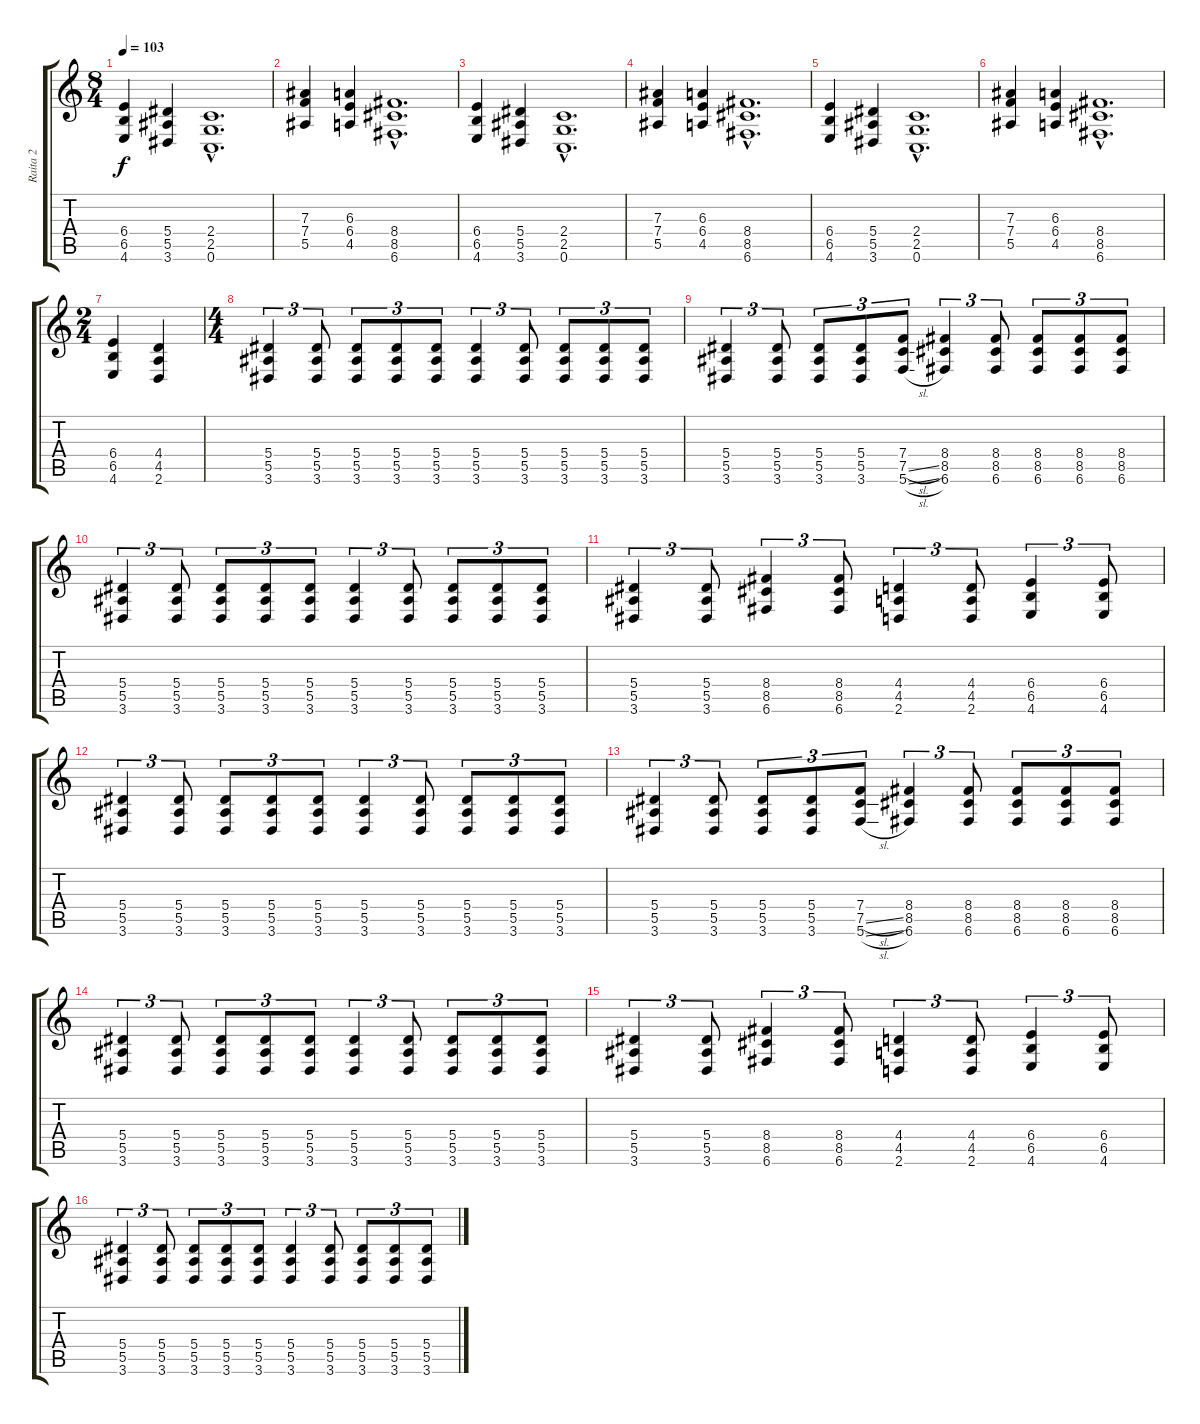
\track ("Raita 2" "Raita 2") {instrument distortionguitar}
\staff {score tabs}
\tuning (C4 G3 Eb3 Bb2 F2 C2) {hide}
\ts (8 4)
\tempo 103
\clef g2
\ks c
(6.4 6.5 4.6).4{dy f} (5.4 5.5 3.6).4 (2.4{hac} 2.5{hac} 0.6{hac}).1{d} |
(7.3 7.4 5.5).4 (6.3 6.4 4.5).4 (8.4{hac} 8.5{hac} 6.6{hac}).1{d} |
(6.4 6.5 4.6).4 (5.4 5.5 3.6).4 (2.4{hac} 2.5{hac} 0.6{hac}).1{d} |
(7.3 7.4 5.5).4 (6.3 6.4 4.5).4 (8.4{hac} 8.5{hac} 6.6{hac}).1{d} |
(6.4 6.5 4.6).4 (5.4 5.5 3.6).4 (2.4{hac} 2.5{hac} 0.6{hac}).1{d} |
(7.3 7.4 5.5).4 (6.3 6.4 4.5).4 (8.4{hac} 8.5{hac} 6.6{hac}).1{d} |
\ts (2 4)
(6.4 6.5 4.6).4 (4.4 4.5 2.6).4 |
\ts (4 4)
(5.4 5.5 3.6).4{tu (3 2)} (5.4 5.5 3.6).8{tu (3 2)} (5.4 5.5 3.6).8{tu (3 2)} (5.4 5.5 3.6).8{tu (3 2)} (5.4 5.5 3.6).8{tu (3 2)} (5.4 5.5 3.6).4{tu (3 2)} (5.4 5.5 3.6).8{tu (3 2)} (5.4 5.5 3.6).8{tu (3 2)} (5.4 5.5 3.6).8{tu (3 2)} (5.4 5.5 3.6).8{tu (3 2)} |
(5.4 5.5 3.6).4{tu (3 2)} (5.4 5.5 3.6).8{tu (3 2)} (5.4 5.5 3.6).8{tu (3 2)} (5.4 5.5 3.6).8{tu (3 2)} (7.4 7.5{sl} 5.6{sl}).8{tu (3 2)} (8.4 8.5 6.6).4{tu (3 2)} (8.4 8.5 6.6).8{tu (3 2)} (8.4 8.5 6.6).8{tu (3 2)} (8.4 8.5 6.6).8{tu (3 2)} (8.4 8.5 6.6).8{tu (3 2)} |
(5.4 5.5 3.6).4{tu (3 2)} (5.4 5.5 3.6).8{tu (3 2)} (5.4 5.5 3.6).8{tu (3 2)} (5.4 5.5 3.6).8{tu (3 2)} (5.4 5.5 3.6).8{tu (3 2)} (5.4 5.5 3.6).4{tu (3 2)} (5.4 5.5 3.6).8{tu (3 2)} (5.4 5.5 3.6).8{tu (3 2)} (5.4 5.5 3.6).8{tu (3 2)} (5.4 5.5 3.6).8{tu (3 2)} |
(5.4 5.5 3.6).4{tu (3 2)} (5.4 5.5 3.6).8{tu (3 2)} (8.4 8.5 6.6).4{tu (3 2)} (8.4 8.5 6.6).8{tu (3 2)} (4.4 4.5 2.6).4{tu (3 2)} (4.4 4.5 2.6).8{tu (3 2)} (6.4 6.5 4.6).4{tu (3 2)} (6.4 6.5 4.6).8{tu (3 2)} |
(5.4 5.5 3.6).4{tu (3 2)} (5.4 5.5 3.6).8{tu (3 2)} (5.4 5.5 3.6).8{tu (3 2)} (5.4 5.5 3.6).8{tu (3 2)} (5.4 5.5 3.6).8{tu (3 2)} (5.4 5.5 3.6).4{tu (3 2)} (5.4 5.5 3.6).8{tu (3 2)} (5.4 5.5 3.6).8{tu (3 2)} (5.4 5.5 3.6).8{tu (3 2)} (5.4 5.5 3.6).8{tu (3 2)} |
(5.4 5.5 3.6).4{tu (3 2)} (5.4 5.5 3.6).8{tu (3 2)} (5.4 5.5 3.6).8{tu (3 2)} (5.4 5.5 3.6).8{tu (3 2)} (7.4 7.5{sl} 5.6{sl}).8{tu (3 2)} (8.4 8.5 6.6).4{tu (3 2)} (8.4 8.5 6.6).8{tu (3 2)} (8.4 8.5 6.6).8{tu (3 2)} (8.4 8.5 6.6).8{tu (3 2)} (8.4 8.5 6.6).8{tu (3 2)} |
(5.4 5.5 3.6).4{tu (3 2)} (5.4 5.5 3.6).8{tu (3 2)} (5.4 5.5 3.6).8{tu (3 2)} (5.4 5.5 3.6).8{tu (3 2)} (5.4 5.5 3.6).8{tu (3 2)} (5.4 5.5 3.6).4{tu (3 2)} (5.4 5.5 3.6).8{tu (3 2)} (5.4 5.5 3.6).8{tu (3 2)} (5.4 5.5 3.6).8{tu (3 2)} (5.4 5.5 3.6).8{tu (3 2)} |
(5.4 5.5 3.6).4{tu (3 2)} (5.4 5.5 3.6).8{tu (3 2)} (8.4 8.5 6.6).4{tu (3 2)} (8.4 8.5 6.6).8{tu (3 2)} (4.4 4.5 2.6).4{tu (3 2)} (4.4 4.5 2.6).8{tu (3 2)} (6.4 6.5 4.6).4{tu (3 2)} (6.4 6.5 4.6).8{tu (3 2)} |
(5.4 5.5 3.6).4{tu (3 2)} (5.4 5.5 3.6).8{tu (3 2)} (5.4 5.5 3.6).8{tu (3 2)} (5.4 5.5 3.6).8{tu (3 2)} (5.4 5.5 3.6).8{tu (3 2)} (5.4 5.5 3.6).4{tu (3 2)} (5.4 5.5 3.6).8{tu (3 2)} (5.4 5.5 3.6).8{tu (3 2)} (5.4 5.5 3.6).8{tu (3 2)} (5.4 5.5 3.6).8{tu (3 2)}
